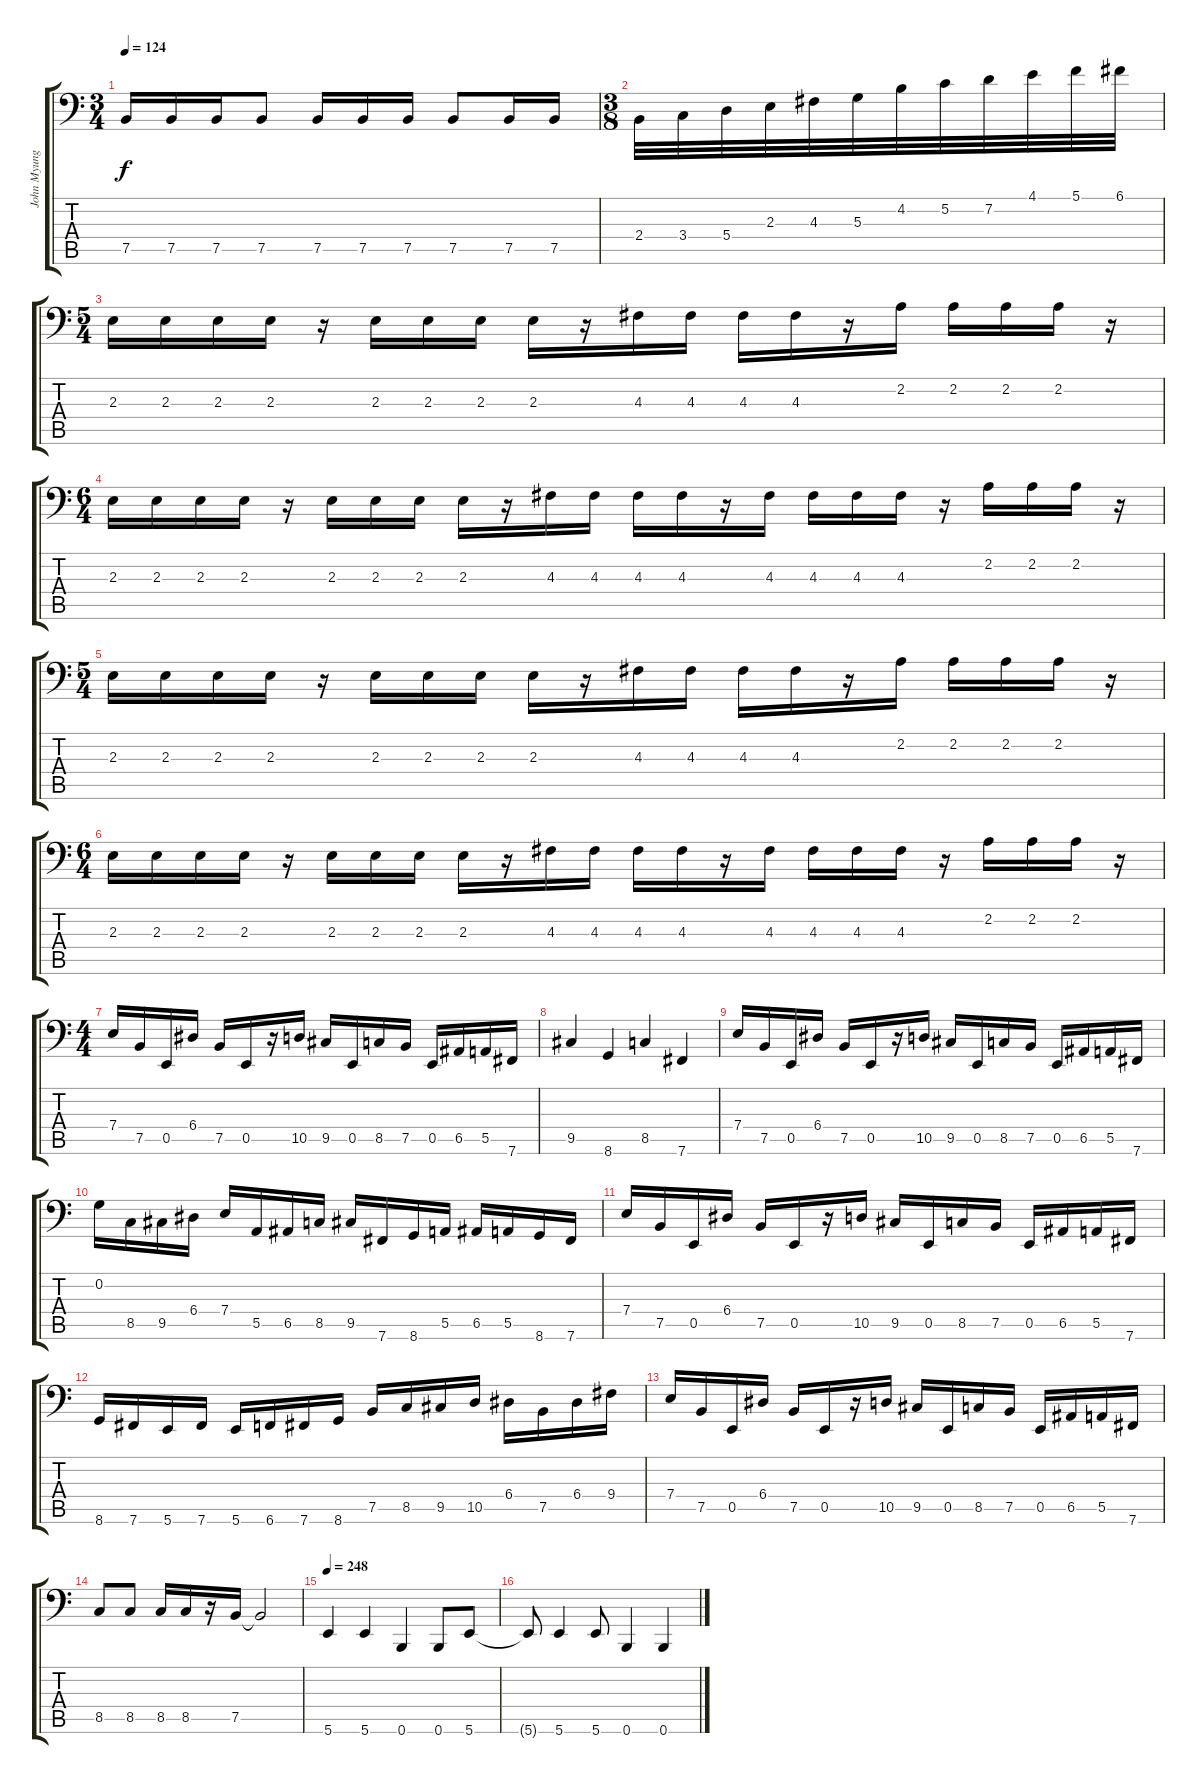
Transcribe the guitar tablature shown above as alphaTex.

\track ("John Myung - 6 Strings Bass" "John Myung") {instrument electricbassfinger}
\staff {score tabs}
\tuning (C3 G2 D2 A1 E1 B0) {hide}
\ts (3 4)
\tempo 124
\clef f4
\ks c
7.5.16{dy f} 7.5.16 7.5.16 7.5.8 7.5.16 7.5.16 7.5.16 7.5.8 7.5.16 7.5.16 |
\ts (3 8)
2.4.32 3.4.32 5.4.32 2.3.32 4.3.32 5.3.32 4.2.32 5.2.32 7.2.32 4.1.32 5.1.32 6.1.32 |
\ts (5 4)
2.3.16 2.3.16 2.3.16 2.3.16 r.16 2.3.16 2.3.16 2.3.16 2.3.16 r.16 4.3.16 4.3.16 4.3.16 4.3.16 r.16 2.2.16 2.2.16 2.2.16 2.2.16 r.16 |
\ts (6 4)
2.3.16 2.3.16 2.3.16 2.3.16 r.16 2.3.16 2.3.16 2.3.16 2.3.16 r.16 4.3.16 4.3.16 4.3.16 4.3.16 r.16 4.3.16 4.3.16 4.3.16 4.3.16 r.16 2.2.16 2.2.16 2.2.16 r.16 |
\ts (5 4)
2.3.16 2.3.16 2.3.16 2.3.16 r.16 2.3.16 2.3.16 2.3.16 2.3.16 r.16 4.3.16 4.3.16 4.3.16 4.3.16 r.16 2.2.16 2.2.16 2.2.16 2.2.16 r.16 |
\ts (6 4)
2.3.16 2.3.16 2.3.16 2.3.16 r.16 2.3.16 2.3.16 2.3.16 2.3.16 r.16 4.3.16 4.3.16 4.3.16 4.3.16 r.16 4.3.16 4.3.16 4.3.16 4.3.16 r.16 2.2.16 2.2.16 2.2.16 r.16 |
\ts (4 4)
7.4.16 7.5.16 0.5.16 6.4.16 7.5.16 0.5.16 r.16 10.5.16 9.5.16 0.5.16 8.5.16 7.5.16 0.5.16 6.5.16 5.5.16 7.6.16 |
9.5.4 8.6.4 8.5.4 7.6.4 |
7.4.16 7.5.16 0.5.16 6.4.16 7.5.16 0.5.16 r.16 10.5.16 9.5.16 0.5.16 8.5.16 7.5.16 0.5.16 6.5.16 5.5.16 7.6.16 |
0.2.16 8.5.16 9.5.16 6.4.16 7.4.16 5.5.16 6.5.16 8.5.16 9.5.16 7.6.16 8.6.16 5.5.16 6.5.16 5.5.16 8.6.16 7.6.16 |
7.4.16 7.5.16 0.5.16 6.4.16 7.5.16 0.5.16 r.16 10.5.16 9.5.16 0.5.16 8.5.16 7.5.16 0.5.16 6.5.16 5.5.16 7.6.16 |
8.6.16 7.6.16 5.6.16 7.6.16 5.6.16 6.6.16 7.6.16 8.6.16 7.5.16 8.5.16 9.5.16 10.5.16 6.4.16 7.5.16 6.4.16 9.4.16 |
7.4.16 7.5.16 0.5.16 6.4.16 7.5.16 0.5.16 r.16 10.5.16 9.5.16 0.5.16 8.5.16 7.5.16 0.5.16 6.5.16 5.5.16 7.6.16 |
8.5.8 8.5.8 8.5.16 8.5.16 r.16 7.5.16 7.5{t}.2 |
\tempo 248
5.6.4 5.6.4 0.6.4 0.6.8 5.6.8 |
5.6{t}.8 5.6.4 5.6.8 0.6.4 0.6.4
